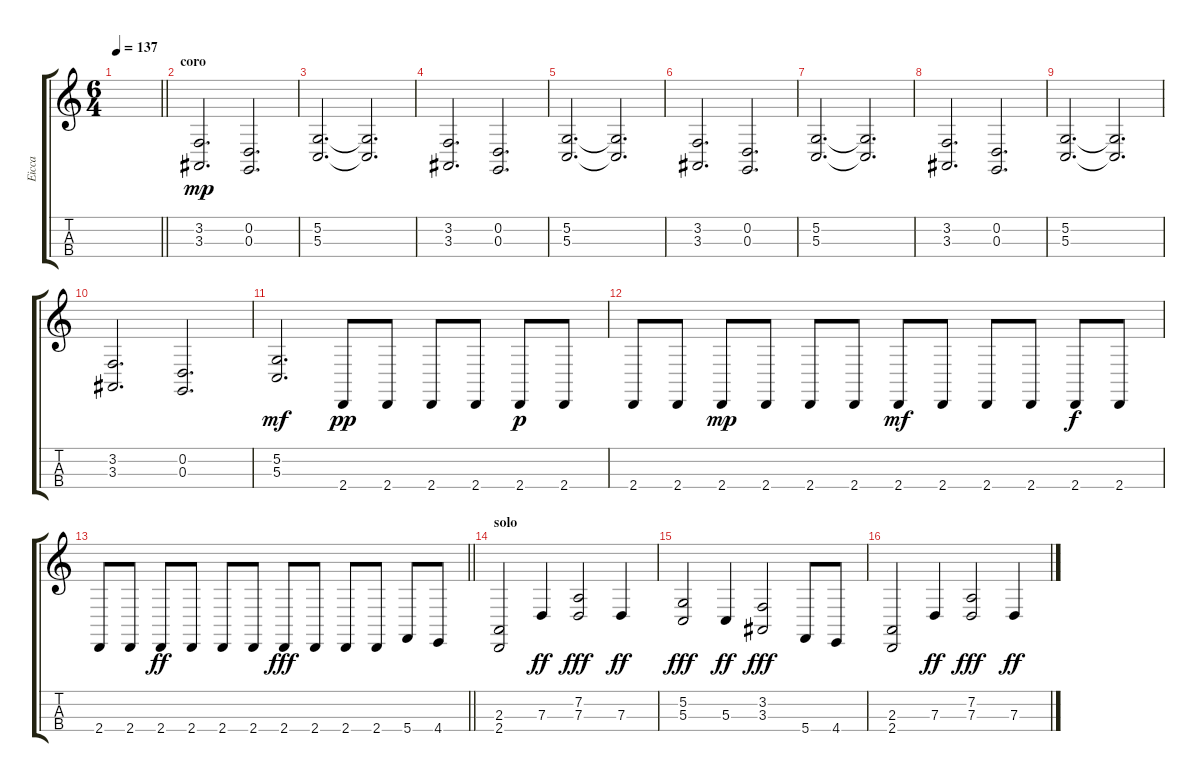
\track ("Eicca" "Eicca") {instrument cello}
\staff {score tabs}
\tuning (A3 D3 G2 C2) {hide}
\ts (6 4)
\tempo 137
\clef g2
\barLineRight lightlight
\ks c
|
\section ("" "coro")
(3.2 3.3).2{d dy mp} (0.2 0.3).2{d} |
(5.2 5.3).2{d} (5.2{t} 5.3{t}).2{d} |
(3.2 3.3).2{d} (0.2 0.3).2{d} |
(5.2 5.3).2{d} (5.2{t} 5.3{t}).2{d} |
(3.2 3.3).2{d} (0.2 0.3).2{d} |
(5.2 5.3).2{d} (5.2{t} 5.3{t}).2{d} |
(3.2 3.3).2{d} (0.2 0.3).2{d} |
(5.2 5.3).2{d} (5.2{t} 5.3{t}).2{d} |
(3.2 3.3).2{d} (0.2 0.3).2{d} |
(5.2 5.3).2{d dy mf} 2.4.8{dy pp} 2.4.8 2.4.8 2.4.8 2.4.8{dy p} 2.4.8 |
2.4.8 2.4.8 2.4.8{dy mp} 2.4.8 2.4.8 2.4.8 2.4.8{dy mf} 2.4.8 2.4.8 2.4.8 2.4.8{dy f} 2.4.8 |
\barLineRight lightlight
2.4.8 2.4.8 2.4.8{dy ff} 2.4.8 2.4.8 2.4.8 2.4.8{dy fff} 2.4.8 2.4.8 2.4.8 5.4.8 4.4.8 |
\section ("" "solo")
(2.3 2.4).2 7.3.4{dy ff} (7.2 7.3).2{dy fff} 7.3.4{dy ff} |
(5.2 5.3).2{dy fff} 5.3.4{dy ff} (3.2 3.3).2{dy fff} 5.4.8 4.4.8 |
(2.3 2.4).2 7.3.4{dy ff} (7.2 7.3).2{dy fff} 7.3.4{dy ff}
